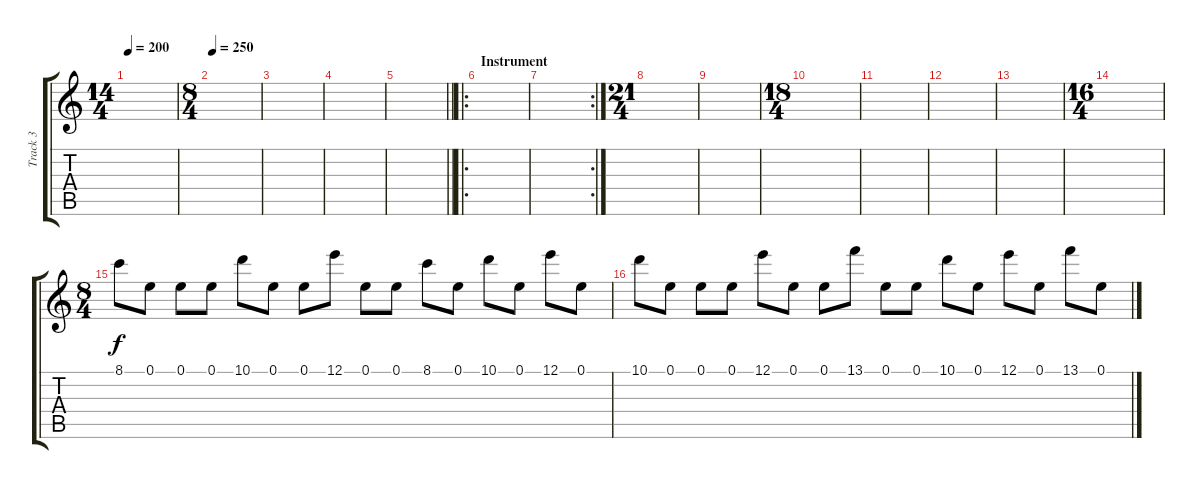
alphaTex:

\track ("Track 3" "Track 3") {instrument distortionguitar}
\staff {score tabs}
\tuning (E4 B3 G3 D3 A2 E2) {hide}
\ts (14 4)
\tempo 200
\clef g2
\ks c
|
\ts (8 4)
\tempo 250
|
|
|
\barLineRight lightlight
|
\ro
\section ("" "Instrument")
|
\rc 2
|
\ts (21 4)
|
|
\ts (18 4)
|
|
|
|
\ts (16 4)
|
\ts (8 4)
8.1.8 0.1.8 0.1.8 0.1.8 10.1.8 0.1.8 0.1.8 12.1.8 0.1.8 0.1.8 8.1.8 0.1.8 10.1.8 0.1.8 12.1.8 0.1.8 |
10.1.8 0.1.8 0.1.8 0.1.8 12.1.8 0.1.8 0.1.8 13.1.8 0.1.8 0.1.8 10.1.8 0.1.8 12.1.8 0.1.8 13.1.8 0.1.8
